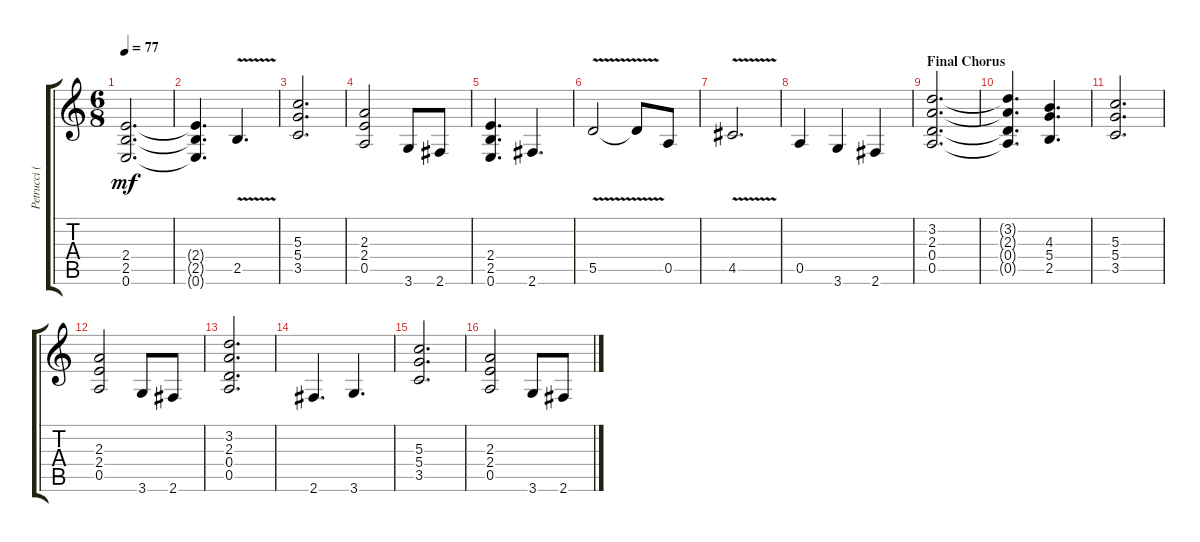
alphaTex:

\track ("Petrucci (Distortion Guitar2)" "Petrucci (") {instrument distortionguitar}
\staff {score tabs}
\tuning (E4 B3 G3 D3 A2 E2) {hide}
\ts (6 8)
\tempo 77
\clef g2
\ks c
(2.4 2.5 0.6).2{d dy mf} |
(2.4{t} 2.5{t} 0.6{t}).4{d} 2.5{v}.4{d} |
(5.3 5.4 3.5).2{d} |
(2.3 2.4 0.5).2 3.6.8 2.6.8 |
(2.4 2.5 0.6).4{d} 2.6.4{d} |
5.5{v}.2 5.5{v t}.8 0.5.8 |
4.5{v}.2{d} |
0.5.4 3.6.4 2.6.4 |
\section ("" "Final Chorus")
(3.2 2.3 0.4 0.5).2{d} |
(3.2{t} 2.3{t} 0.4{t} 0.5{t}).4{d} (4.3 5.4 2.5).4{d} |
(5.3 5.4 3.5).2{d} |
(2.3 2.4 0.5).2 3.6.8 2.6.8 |
(3.2 2.3 0.4 0.5).2{d} |
2.6.4{d} 3.6.4{d} |
(5.3 5.4 3.5).2{d} |
(2.3 2.4 0.5).2 3.6.8 2.6.8
